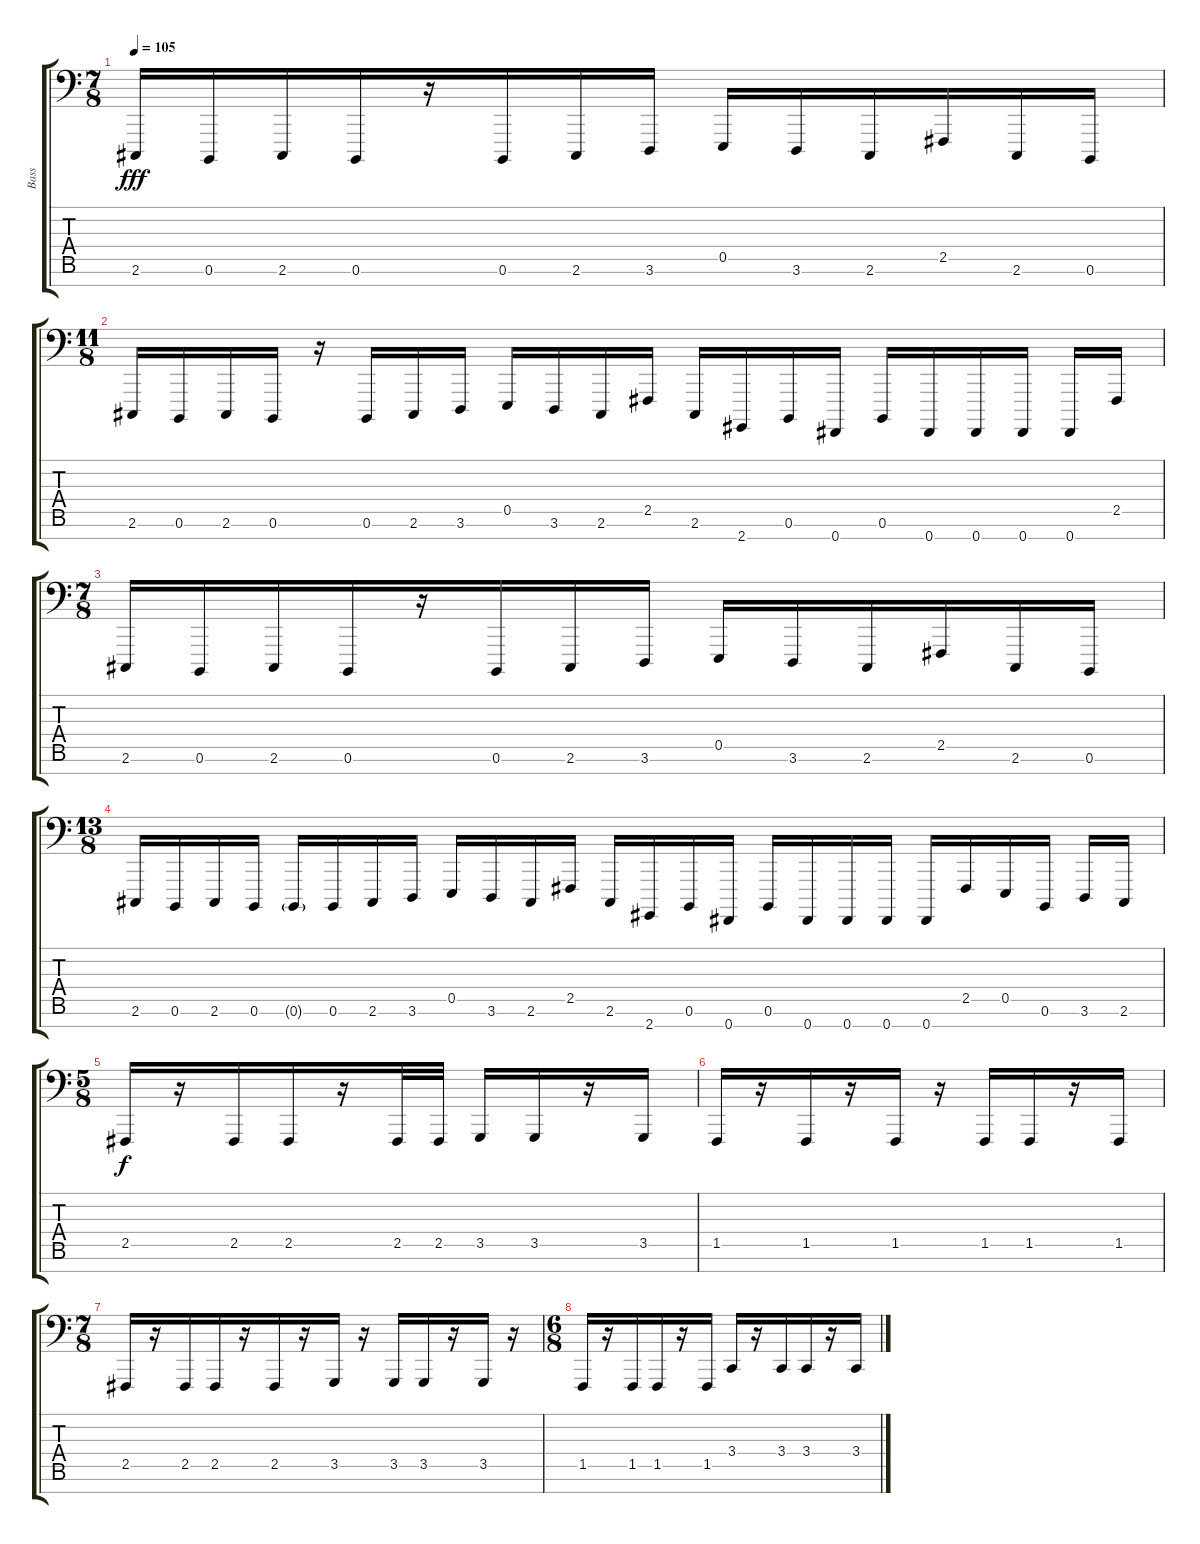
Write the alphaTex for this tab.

\track ("Bass" "Bass") {instrument lead2sawtooth}
\staff {score tabs}
\tuning (B2 Gb2 D2 A1 E1 B0 Gb0) {hide}
\ts (7 8)
\tempo 105
\clef f4
\ks c
2.6.16{dy fff} 0.6.16 2.6.16 0.6.16 r.16 0.6.16 2.6.16 3.6.16 0.5.16 3.6.16 2.6.16 2.5.16 2.6.16 0.6.16 |
\ts (11 8)
2.6.16 0.6.16 2.6.16 0.6.16 r.16 0.6.16 2.6.16 3.6.16 0.5.16 3.6.16 2.6.16 2.5.16 2.6.16 2.7.16 0.6.16 0.7.16 0.6.16 0.7.16 0.7.16 0.7.16 0.7.16 2.5.16 |
\ts (7 8)
2.6.16 0.6.16 2.6.16 0.6.16 r.16 0.6.16 2.6.16 3.6.16 0.5.16 3.6.16 2.6.16 2.5.16 2.6.16 0.6.16 |
\ts (13 8)
2.6.16 0.6.16 2.6.16 0.6.16 0.6{g}.16 0.6.16 2.6.16 3.6.16 0.5.16 3.6.16 2.6.16 2.5.16 2.6.16 2.7.16 0.6.16 0.7.16 0.6.16 0.7.16 0.7.16 0.7.16 0.7.16 2.5.16 0.5.16 0.6.16 3.6.16 2.6.16 |
\ts (5 8)
2.5.16{dy f} r.16 2.5.16 2.5.16 r.16 2.5.32 2.5.32 3.5.16 3.5.16 r.16 3.5.16 |
1.5.16 r.16 1.5.16 r.16 1.5.16 r.16 1.5.16 1.5.16 r.16 1.5.16 |
\ts (7 8)
2.5.16 r.16 2.5.16 2.5.16 r.16 2.5.16 r.16 3.5.16 r.16 3.5.16 3.5.16 r.16 3.5.16 r.16 |
\ts (6 8)
1.5.16 r.16 1.5.16 1.5.16 r.16 1.5.16 3.4.16 r.16 3.4.16 3.4.16 r.16 3.4.16
